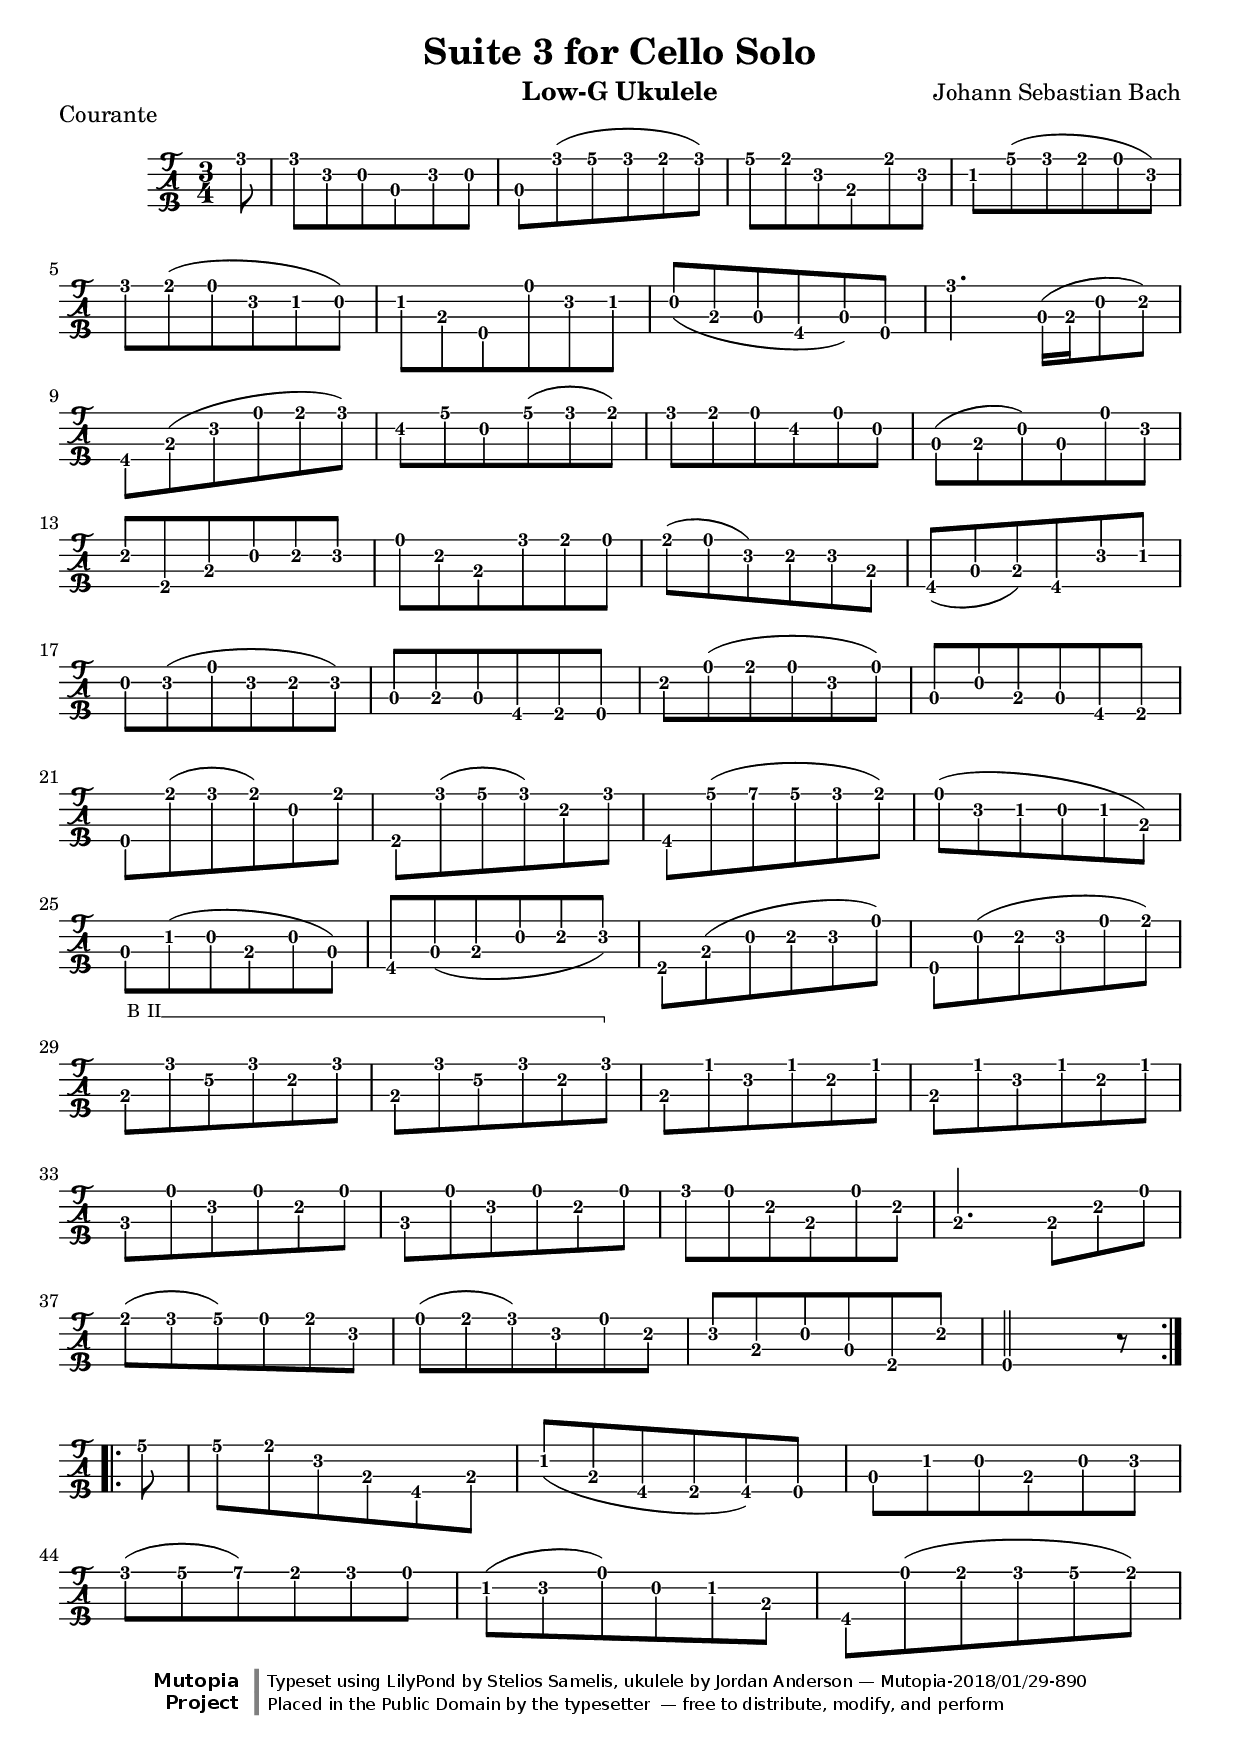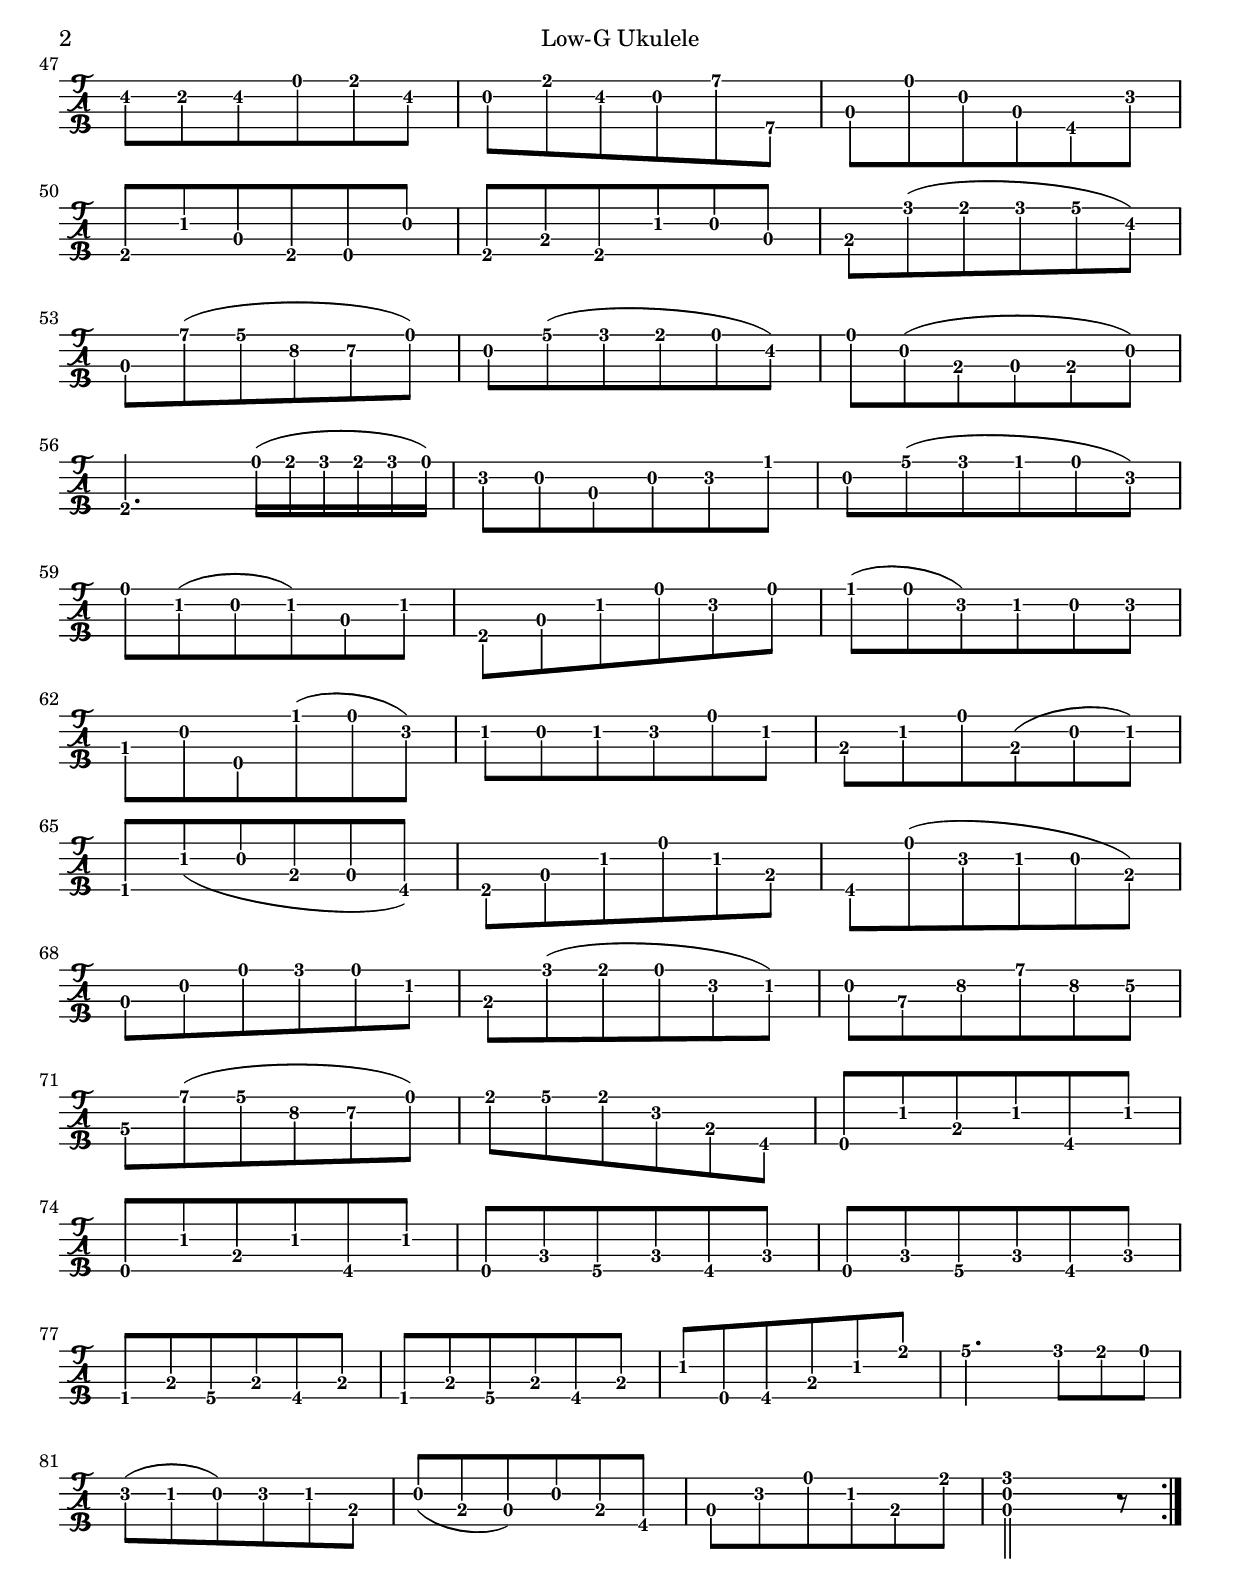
\version "2.20.0"
\include "header.ily"
\include "predefined-ukulele-fretboards.ly"
\include "../../../lib/barre.ily"

courante = \transpose c c' {
    \key c \major
    \time 3/4
    \set Staff.midiInstrument = "acoustic guitar (nylon)"
    \override TextScript #'padding = #2.5

    \repeat volta 2 {
        \partial 8 c'8
        c'8 g e c \transpose c c'{g, e,         %  1
         c,}[ c'( d' c' b c')]                  %  2
        d'8 b g d \transpose c c'{b, g,         %  3
        f,}[ d'( c' b a g)]                     %  4
        c' b( a g f e)                          %  5
        f d g, a g f                            %  6
        e( d c b, c) g,                         %  7
        c'4. c16[( d e8 fis)]                   %  8 c, to c'
        b, d( g a b c')                         %  9
        gis d' e d'( c' b)                      % 10
        c' b a gis a e                          % 11
        c( d e) c \transpose c c'{a, g,!        % 12
        fis,} a, d e fis g                      % 13
        a fis d c' b a                          % 14
        b( a g) fis g d                         % 15
        b,( c d) b, \transpose c c'{g, f,!      % 16
        e,8}[ g( a g fis g)]                    % 17
        c8 d c b, a, g,                         % 18
        fis a( b a g a)                         % 19 fis, to fis
        c e d c b, a,                           % 20
        g, b( c' b) e b                         % 21
        a, c'( d' c') fis c'                    % 22
        b, d'( e' d' c' b)                      % 23
        a( g f! e f d)                          % 24
        c f( e d e c)                           % 25 c, to c
        b, c( d e fis g)                        % 26
        a, d( e fis g a)                        % 27
        g, e( fis g a b)                        % 28
        \fbarre #"II"{ d8[ c' a\2 c' fis c']    % 29 d, to d
        d8 c' a\2 c' fis c' }                   % 30
        d bes g bes fis bes                     % 31
        d bes g bes fis bes                     % 32
        ees a g a fis a                         % 33
        ees a g a fis a                         % 34
        c' a fis d \transpose c c'{a, fis,      % 35
        d,4.} d8[ fis a]                        % 36
        b8( c' d') a b g                        % 37
        a( b c') g a fis                        % 38
        g d e c a, fis                          % 39
        g,2 r8                                  % 40
    }
    \break
    \repeat volta 2 {
        d'8
        d' b g d b, d                             % 41
        f( d b, a, b,) g,                         % 42
        c f e d e g                               % 43
        c'( d' e') b c' a                         % 44
        f( g a) e f d                             % 45
        b, a( b c' d' b)                          % 46
        gis8 fis gis a b gis                      % 47
        e b gis e e' d\4                          % 48
        c a e c b, g!                             % 49
        a, f c a, g, e                            % 50
        %f, d a, f, e, c                           % 51
        a, d a, f e c                             % 51
        d8[ c'( b c' d' gis)]                     % 52 d, to d
        c8[ e'( d' c'\2 b\2 a)]                       % 53 c, to c
        e8 d'( c' b a gis)                        % 54
        a e( d c d e)                             % 55
        a,4. a16[( b c' b c' a)]                  % 56
        g8 e c e g bes                            % 57
        e8[ d'( c' bes a g)]                      % 58 e, to e
        a8 f( e f) c f                            % 59
        a, c f a g a                              % 60 f, to f
        bes( a g) f e g                           % 61
        cis8 e g, \transpose c c' {bes,( a, g,)   % 62
        f, e, f, g, a, f,                         % 63
        d, f, a,} d( e f)                         % 64
        gis, f( e d c b,)                         % 65
        a, c f a f d                              % 66
        b, a( g f e d)                            % 67
        c e a c' a f                              % 68
        d c'( b a g f)                            % 69
        e8 g\3 c'\2 e' c'\2 a\2                           % 70
        f\3 e'( d' c'\2 b\2 a)                          % 71
        b d' b g d b,                             % 72
        g, f d f b, f                             % 73
        g, f d f b, f                             % 74
        g, ees c\4 ees b, ees                       % 75
        g, ees c\4 ees b, ees                       % 76
        aes, d c\4 d b, d                           % 77
        aes,8 d c\4 d b, d                          % 78
        f g, b, d f b                             % 79
        d'4. c'8[ b a]                            % 80
        g( f e) g f d                             % 81
        e( d c) e d b,                            % 82
        c g a f d b                               % 83
        <c' c e>2 r8       % 84 c, to c remove g,
    }
}


low-g-ukulele-tuning = \stringTuning <g c' e' a'>

\header {
      instrument = "Low-G Ukulele"
}

\score {
  \layout { system-count = #24 }
  \header { piece = "Courante" }
  \midi   { \tempo 2. = 70 }
  <<
    \new StaffGroup <<
      %\new Staff <<
      %  \clef treble
      %  <<
      %    \new Voice { \courante }
      %  >>
      %>>

      \new TabStaff <<
        \tabFullNotation
        \time 3/4
        \set TabStaff.stringTunings = #low-g-ukulele-tuning
        <<
          \new TabVoice { \courante }
        >>
      >>
    >>
  >>
}
